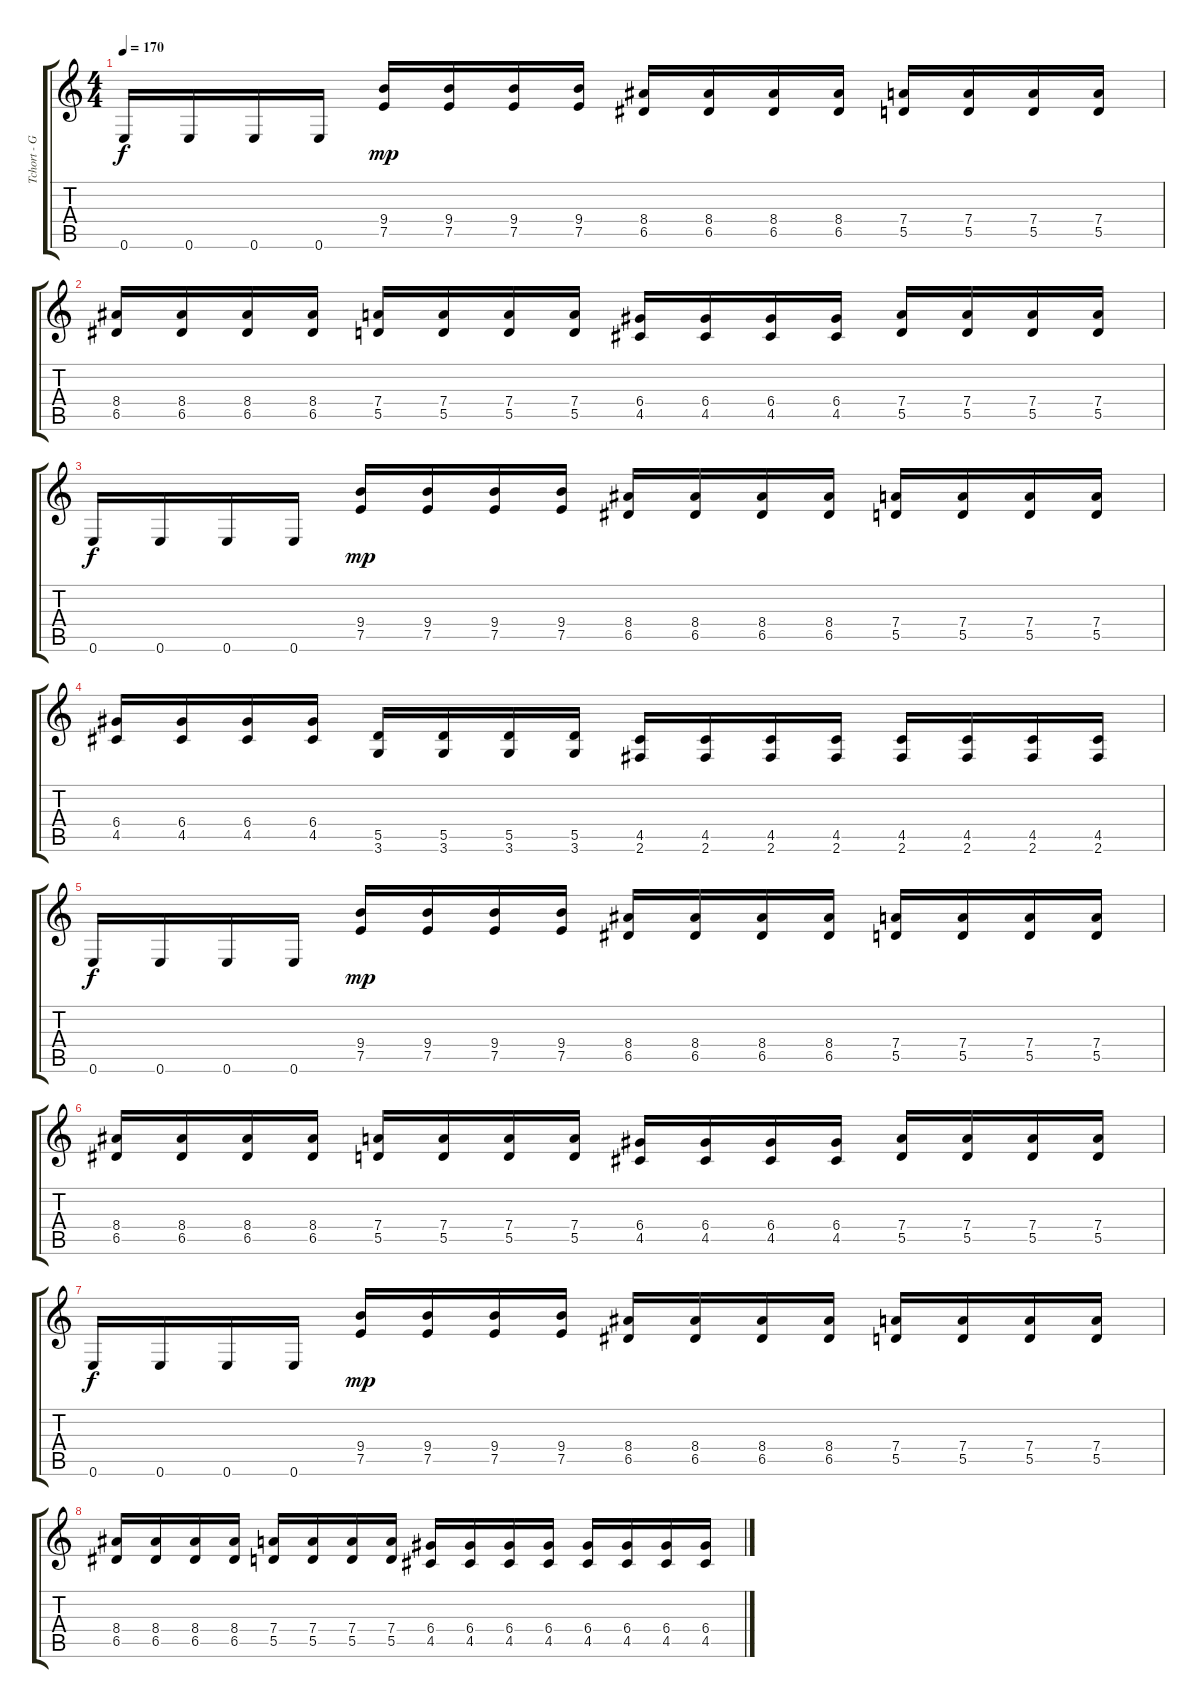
\track ("Tchort - Guitar" "Tchort - G") {instrument distortionguitar}
\staff {score tabs}
\tuning (E4 B3 G3 D3 A2 E2) {hide}
\ts (4 4)
\tempo 170
\clef g2
\ks c
0.6.16{dy f} 0.6.16 0.6.16 0.6.16 (9.4 7.5).16{dy mp} (9.4 7.5).16 (9.4 7.5).16 (9.4 7.5).16 (8.4 6.5).16 (8.4 6.5).16 (8.4 6.5).16 (8.4 6.5).16 (7.4 5.5).16 (7.4 5.5).16 (7.4 5.5).16 (7.4 5.5).16 |
(8.4 6.5).16 (8.4 6.5).16 (8.4 6.5).16 (8.4 6.5).16 (7.4 5.5).16 (7.4 5.5).16 (7.4 5.5).16 (7.4 5.5).16 (6.4 4.5).16 (6.4 4.5).16 (6.4 4.5).16 (6.4 4.5).16 (7.4 5.5).16 (7.4 5.5).16 (7.4 5.5).16 (7.4 5.5).16 |
0.6.16{dy f} 0.6.16 0.6.16 0.6.16 (9.4 7.5).16{dy mp} (9.4 7.5).16 (9.4 7.5).16 (9.4 7.5).16 (8.4 6.5).16 (8.4 6.5).16 (8.4 6.5).16 (8.4 6.5).16 (7.4 5.5).16 (7.4 5.5).16 (7.4 5.5).16 (7.4 5.5).16 |
(6.4 4.5).16 (6.4 4.5).16 (6.4 4.5).16 (6.4 4.5).16 (5.5 3.6).16 (5.5 3.6).16 (5.5 3.6).16 (5.5 3.6).16 (4.5 2.6).16 (4.5 2.6).16 (4.5 2.6).16 (4.5 2.6).16 (4.5 2.6).16 (4.5 2.6).16 (4.5 2.6).16 (4.5 2.6).16 |
0.6.16{dy f} 0.6.16 0.6.16 0.6.16 (9.4 7.5).16{dy mp} (9.4 7.5).16 (9.4 7.5).16 (9.4 7.5).16 (8.4 6.5).16 (8.4 6.5).16 (8.4 6.5).16 (8.4 6.5).16 (7.4 5.5).16 (7.4 5.5).16 (7.4 5.5).16 (7.4 5.5).16 |
(8.4 6.5).16 (8.4 6.5).16 (8.4 6.5).16 (8.4 6.5).16 (7.4 5.5).16 (7.4 5.5).16 (7.4 5.5).16 (7.4 5.5).16 (6.4 4.5).16 (6.4 4.5).16 (6.4 4.5).16 (6.4 4.5).16 (7.4 5.5).16 (7.4 5.5).16 (7.4 5.5).16 (7.4 5.5).16 |
0.6.16{dy f} 0.6.16 0.6.16 0.6.16 (9.4 7.5).16{dy mp} (9.4 7.5).16 (9.4 7.5).16 (9.4 7.5).16 (8.4 6.5).16 (8.4 6.5).16 (8.4 6.5).16 (8.4 6.5).16 (7.4 5.5).16 (7.4 5.5).16 (7.4 5.5).16 (7.4 5.5).16 |
(8.4 6.5).16 (8.4 6.5).16 (8.4 6.5).16 (8.4 6.5).16 (7.4 5.5).16 (7.4 5.5).16 (7.4 5.5).16 (7.4 5.5).16 (6.4 4.5).16 (6.4 4.5).16 (6.4 4.5).16 (6.4 4.5).16 (6.4 4.5).16 (6.4 4.5).16 (6.4 4.5).16 (6.4 4.5).16
